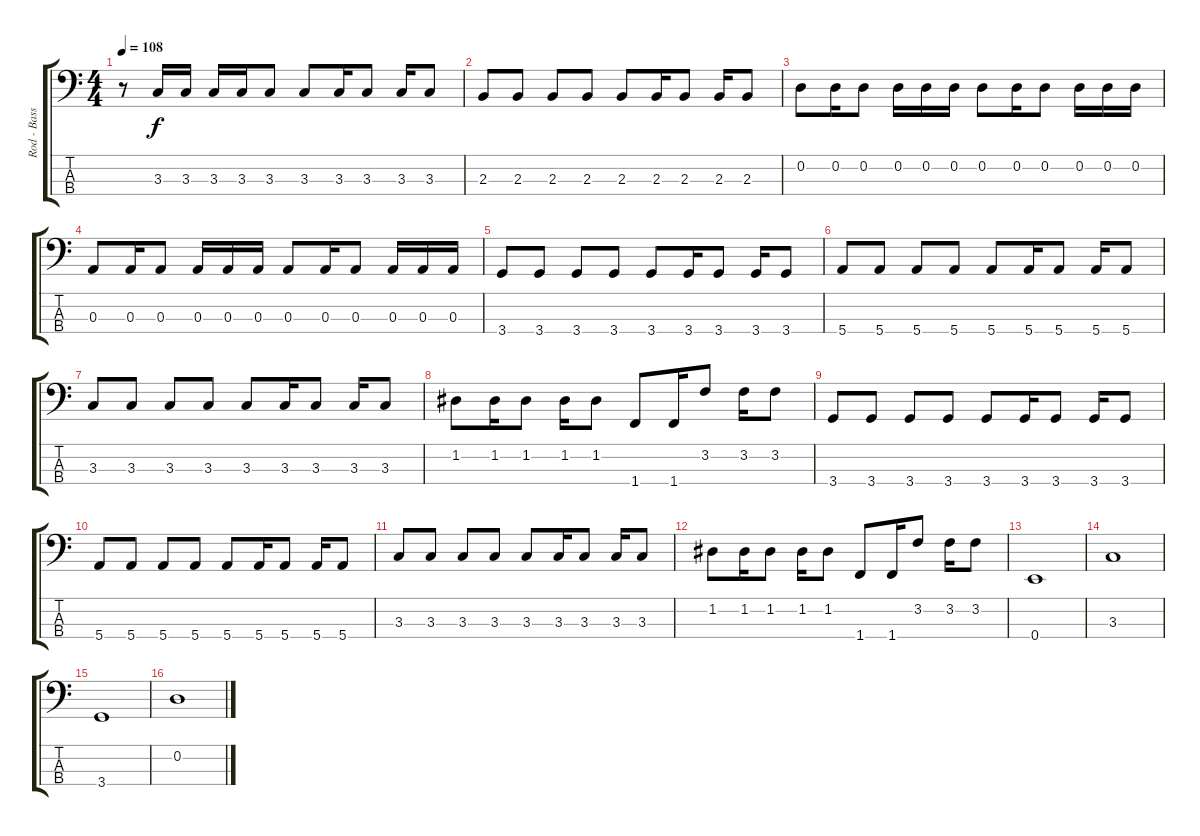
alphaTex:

\track ("Rod - Bass" "Rod - Bass") {instrument electricbasspick}
\staff {score tabs}
\tuning (G2 D2 A1 E1) {hide}
\ts (4 4)
\tempo 108
\clef f4
\ks c
r.8{dy f} 3.3.16 3.3.16 3.3.16 3.3.16 3.3.8 3.3.8 3.3.16 3.3.8 3.3.16 3.3.8 |
2.3.8 2.3.8 2.3.8 2.3.8 2.3.8 2.3.16 2.3.8 2.3.16 2.3.8 |
0.2.8 0.2.16 0.2.8 0.2.16 0.2.16 0.2.16 0.2.8 0.2.16 0.2.8 0.2.16 0.2.16 0.2.16 |
0.3.8 0.3.16 0.3.8 0.3.16 0.3.16 0.3.16 0.3.8 0.3.16 0.3.8 0.3.16 0.3.16 0.3.16 |
3.4.8 3.4.8 3.4.8 3.4.8 3.4.8 3.4.16 3.4.8 3.4.16 3.4.8 |
5.4.8 5.4.8 5.4.8 5.4.8 5.4.8 5.4.16 5.4.8 5.4.16 5.4.8 |
3.3.8 3.3.8 3.3.8 3.3.8 3.3.8 3.3.16 3.3.8 3.3.16 3.3.8 |
1.2.8 1.2.16 1.2.8 1.2.16 1.2.8 1.4.8 1.4.16 3.2.8 3.2.16 3.2.8 |
3.4.8 3.4.8 3.4.8 3.4.8 3.4.8 3.4.16 3.4.8 3.4.16 3.4.8 |
5.4.8 5.4.8 5.4.8 5.4.8 5.4.8 5.4.16 5.4.8 5.4.16 5.4.8 |
3.3.8 3.3.8 3.3.8 3.3.8 3.3.8 3.3.16 3.3.8 3.3.16 3.3.8 |
1.2.8 1.2.16 1.2.8 1.2.16 1.2.8 1.4.8 1.4.16 3.2.8 3.2.16 3.2.8 |
0.4.1 |
3.3.1 |
3.4.1 |
0.2.1
